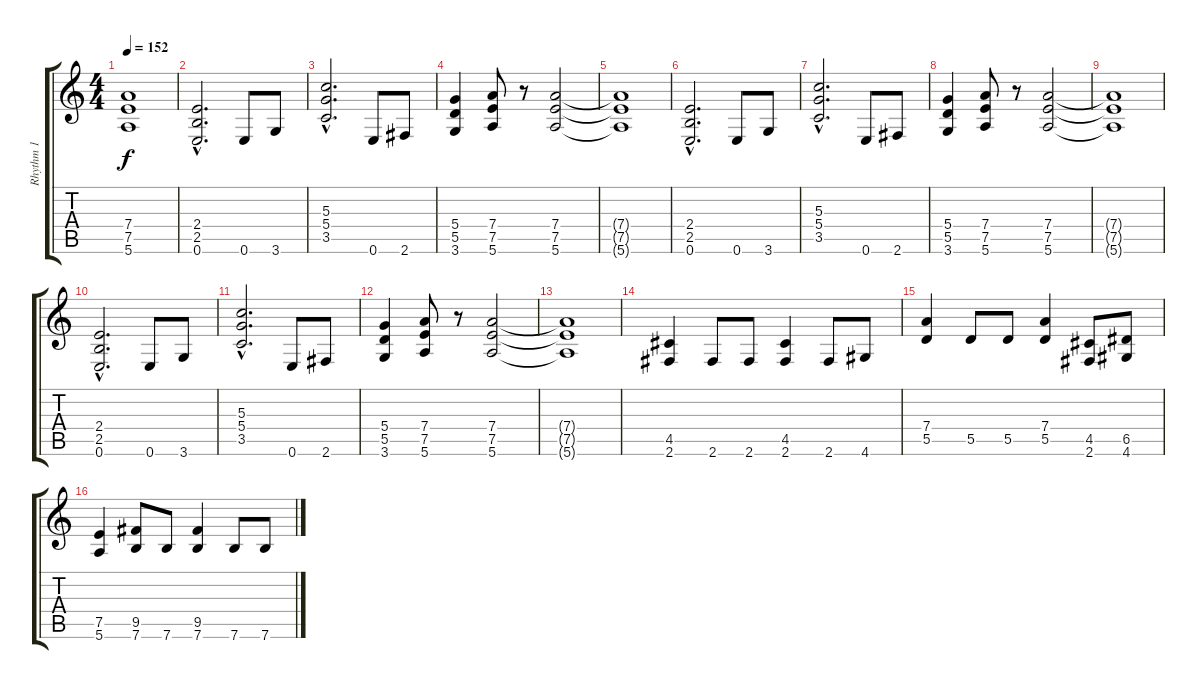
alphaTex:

\track ("Rhythm 1" "Rhythm 1") {instrument overdrivenguitar}
\staff {score tabs}
\tuning (E4 B3 G3 D3 A2 E2) {hide}
\ts (4 4)
\tempo 152
\clef g2
\ks c
(7.4{t} 7.5{t} 5.6{t}).1{dy f} |
(2.4{hac} 2.5{hac} 0.6{hac}).2{d} 0.6.8 3.6.8 |
(5.3{hac} 5.4{hac} 3.5{hac}).2{d} 0.6.8 2.6.8 |
(5.4 5.5 3.6).4 (7.4 7.5 5.6).8 r.8 (7.4 7.5 5.6).2 |
(7.4{t} 7.5{t} 5.6{t}).1 |
(2.4{hac} 2.5{hac} 0.6{hac}).2{d} 0.6.8 3.6.8 |
(5.3{hac} 5.4{hac} 3.5{hac}).2{d} 0.6.8 2.6.8 |
(5.4 5.5 3.6).4 (7.4 7.5 5.6).8 r.8 (7.4 7.5 5.6).2 |
(7.4{t} 7.5{t} 5.6{t}).1 |
(2.4{hac} 2.5{hac} 0.6{hac}).2{d} 0.6.8 3.6.8 |
(5.3{hac} 5.4{hac} 3.5{hac}).2{d} 0.6.8 2.6.8 |
(5.4 5.5 3.6).4 (7.4 7.5 5.6).8 r.8 (7.4 7.5 5.6).2 |
(7.4{t} 7.5{t} 5.6{t}).1 |
(4.5 2.6).4 2.6.8 2.6.8 (4.5 2.6).4 2.6.8 4.6.8 |
(7.4 5.5).4 5.5.8 5.5.8 (7.4 5.5).4 (4.5 2.6).8 (6.5 4.6).8 |
(7.5 5.6).4 (9.5 7.6).8 7.6.8 (9.5 7.6).4 7.6.8 7.6.8
